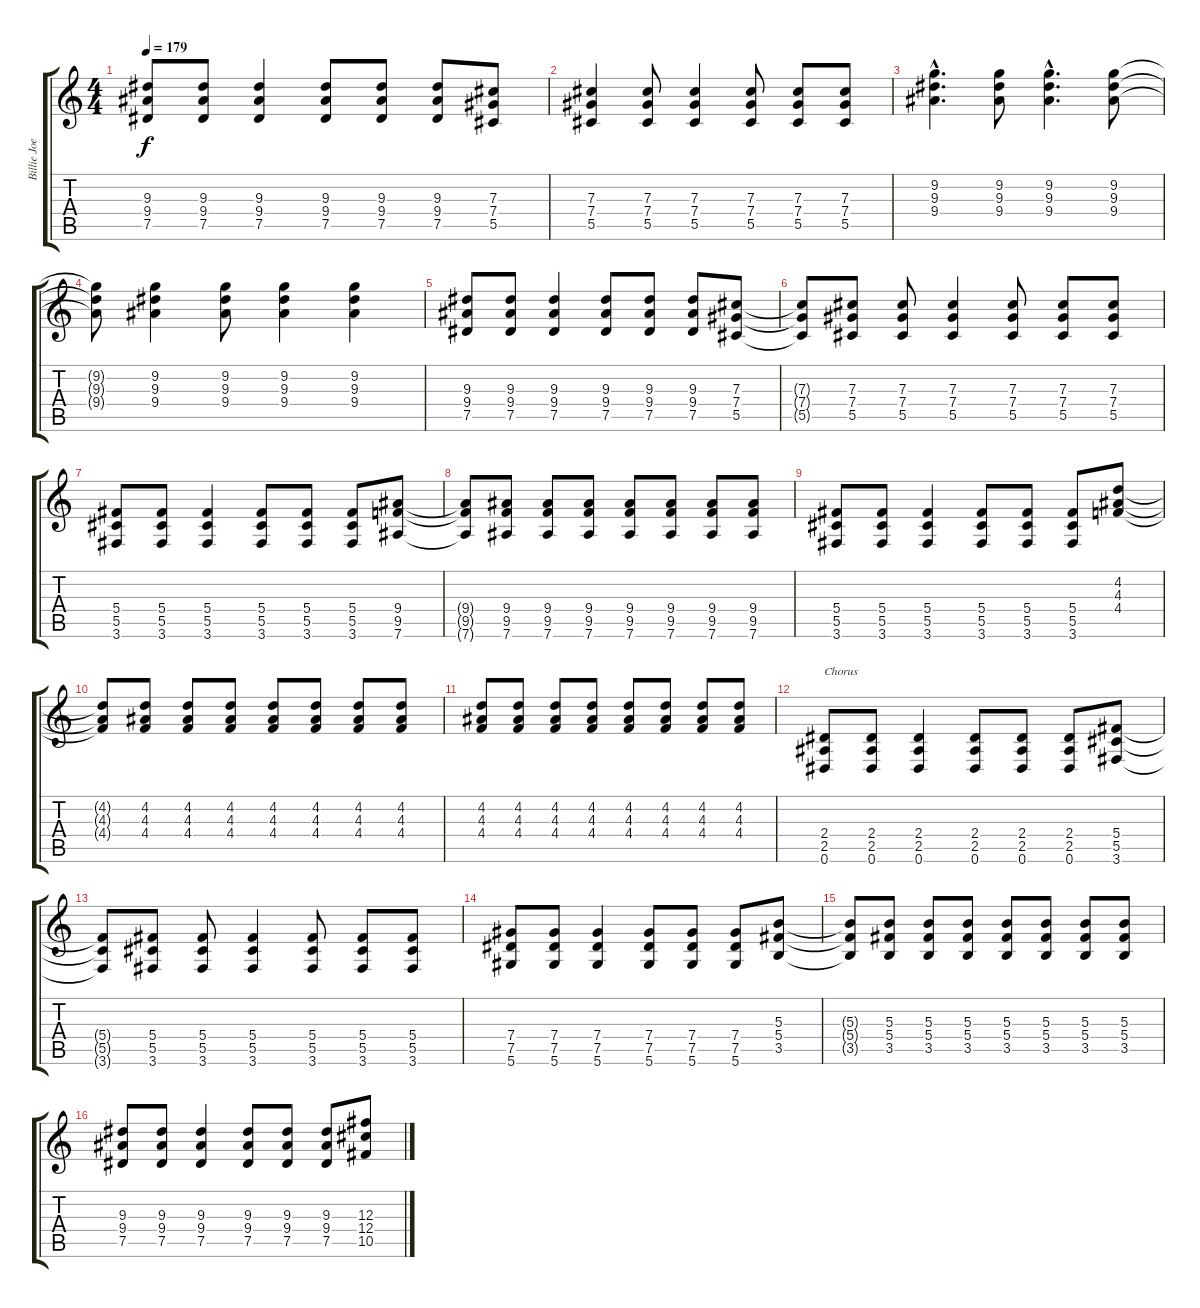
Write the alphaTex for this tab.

\track ("Billie Joe (Guitar)" "Billie Joe") {instrument distortionguitar}
\staff {score tabs}
\tuning (Eb4 Bb3 Gb3 Db3 Ab2 Eb2) {hide}
\ts (4 4)
\tempo 179
\clef g2
\ks c
(9.3 9.4 7.5).8{dy f} (9.3 9.4 7.5).8 (9.3 9.4 7.5).4 (9.3 9.4 7.5).8 (9.3 9.4 7.5).8 (9.3 9.4 7.5).8 (7.3 7.4 5.5).8 |
(7.3 7.4 5.5).4 (7.3 7.4 5.5).8 (7.3 7.4 5.5).4 (7.3 7.4 5.5).8 (7.3 7.4 5.5).8 (7.3 7.4 5.5).8 |
(9.2{hac} 9.3{hac} 9.4{hac}).4{d} (9.2 9.3 9.4).8 (9.2{hac} 9.3{hac} 9.4{hac}).4{d} (9.2 9.3 9.4).8 |
(9.2{t} 9.3{t} 9.4{t}).8 (9.2 9.3 9.4).4 (9.2 9.3 9.4).8 (9.2 9.3 9.4).4 (9.2 9.3 9.4).4 |
(9.3 9.4 7.5).8 (9.3 9.4 7.5).8 (9.3 9.4 7.5).4 (9.3 9.4 7.5).8 (9.3 9.4 7.5).8 (9.3 9.4 7.5).8 (7.3 7.4 5.5).8 |
(7.3{t} 7.4{t} 5.5{t}).8 (7.3 7.4 5.5).8 (7.3 7.4 5.5).8 (7.3 7.4 5.5).4 (7.3 7.4 5.5).8 (7.3 7.4 5.5).8 (7.3 7.4 5.5).8 |
(5.4 5.5 3.6).8 (5.4 5.5 3.6).8 (5.4 5.5 3.6).4 (5.4 5.5 3.6).8 (5.4 5.5 3.6).8 (5.4 5.5 3.6).8 (9.4 9.5 7.6).8 |
(9.4{t} 9.5{t} 7.6{t}).8 (9.4 9.5 7.6).8 (9.4 9.5 7.6).8 (9.4 9.5 7.6).8 (9.4 9.5 7.6).8 (9.4 9.5 7.6).8 (9.4 9.5 7.6).8 (9.4 9.5 7.6).8 |
(5.4 5.5 3.6).8 (5.4 5.5 3.6).8 (5.4 5.5 3.6).4 (5.4 5.5 3.6).8 (5.4 5.5 3.6).8 (5.4 5.5 3.6).8 (4.2 4.3 4.4).8 |
(4.2{t} 4.3{t} 4.4{t}).8 (4.2 4.3 4.4).8 (4.2 4.3 4.4).8 (4.2 4.3 4.4).8 (4.2 4.3 4.4).8 (4.2 4.3 4.4).8 (4.2 4.3 4.4).8 (4.2 4.3 4.4).8 |
(4.2 4.3 4.4).8 (4.2 4.3 4.4).8 (4.2 4.3 4.4).8 (4.2 4.3 4.4).8 (4.2 4.3 4.4).8 (4.2 4.3 4.4).8 (4.2 4.3 4.4).8 (4.2 4.3 4.4).8 |
(2.4 2.5 0.6).8{txt "Chorus"} (2.4 2.5 0.6).8 (2.4 2.5 0.6).4 (2.4 2.5 0.6).8 (2.4 2.5 0.6).8 (2.4 2.5 0.6).8 (5.4 5.5 3.6).8 |
(5.4{t} 5.5{t} 3.6{t}).8 (5.4 5.5 3.6).8 (5.4 5.5 3.6).8 (5.4 5.5 3.6).4 (5.4 5.5 3.6).8 (5.4 5.5 3.6).8 (5.4 5.5 3.6).8 |
(7.4 7.5 5.6).8 (7.4 7.5 5.6).8 (7.4 7.5 5.6).4 (7.4 7.5 5.6).8 (7.4 7.5 5.6).8 (7.4 7.5 5.6).8 (5.3 5.4 3.5).8 |
(5.3{t} 5.4{t} 3.5{t}).8 (5.3 5.4 3.5).8 (5.3 5.4 3.5).8 (5.3 5.4 3.5).8 (5.3 5.4 3.5).8 (5.3 5.4 3.5).8 (5.3 5.4 3.5).8 (5.3 5.4 3.5).8 |
(9.3 9.4 7.5).8 (9.3 9.4 7.5).8 (9.3 9.4 7.5).4 (9.3 9.4 7.5).8 (9.3 9.4 7.5).8 (9.3 9.4 7.5).8 (12.3 12.4 10.5).8
